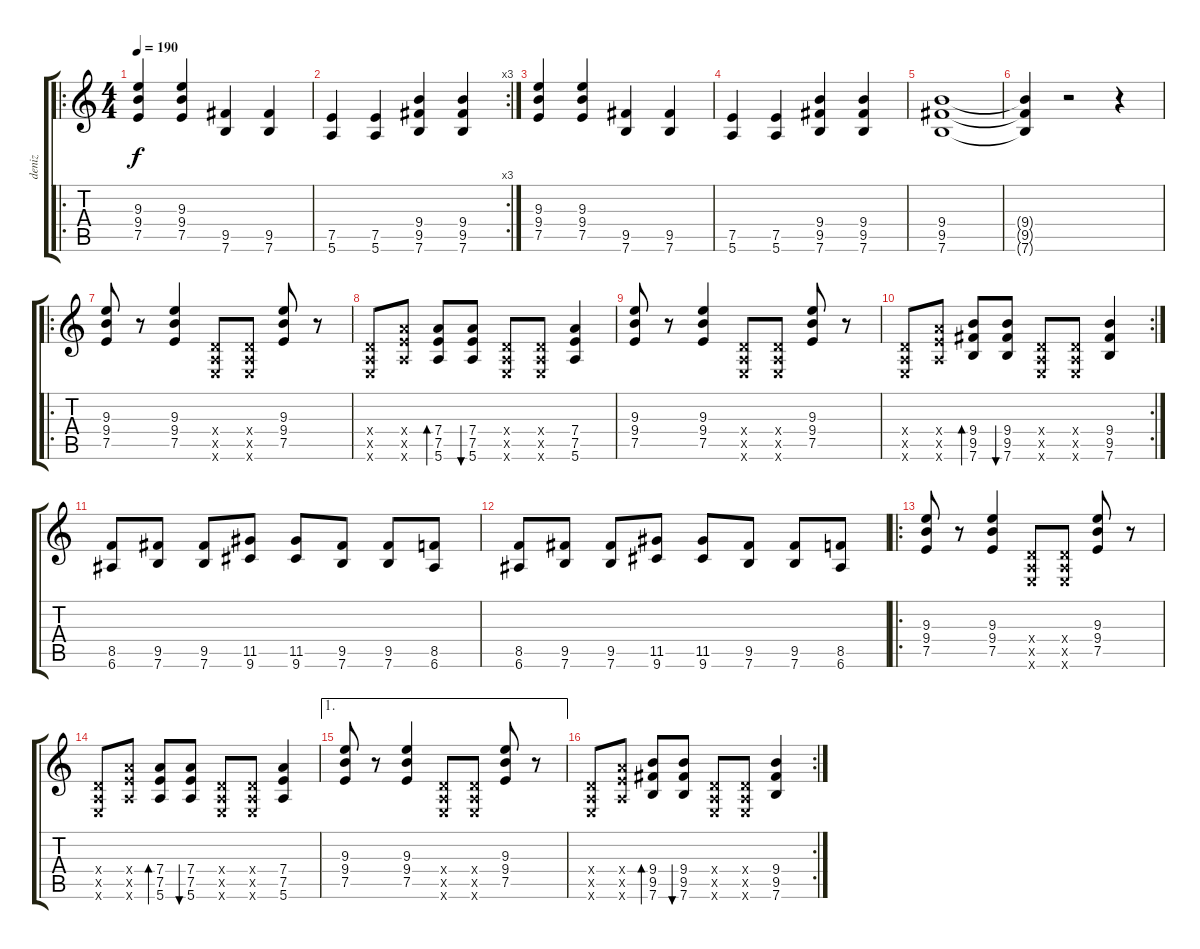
\track ("deniz" "deniz") {instrument distortionguitar}
\staff {score tabs}
\tuning (E4 B3 G3 D3 A2 E2) {hide}
\ro
\ts (4 4)
\tempo 190
\clef g2
\ks c
(9.3 9.4 7.5).4{dy f} (9.3 9.4 7.5).4 (9.5 7.6).4 (9.5 7.6).4 |
\rc 3
(7.5 5.6).4 (7.5 5.6).4 (9.4 9.5 7.6).4 (9.4 9.5 7.6).4 |
(9.3 9.4 7.5).4 (9.3 9.4 7.5).4 (9.5 7.6).4 (9.5 7.6).4 |
(7.5 5.6).4 (7.5 5.6).4 (9.4 9.5 7.6).4 (9.4 9.5 7.6).4 |
(9.4 9.5 7.6).1 |
(9.4{t} 9.5{t} 7.6{t}).4 r.2 r.4 |
\ro
(9.3 9.4 7.5).8 r.8 (9.3 9.4 7.5).4 (0.4{x} 0.5{x} 0.6{x}).8 (0.4{x} 0.5{x} 0.6{x}).8 (9.3 9.4 7.5).8 r.8 |
(0.4{x} 0.5{x} 0.6{x}).8 (7.4{x} 7.5{x} 5.6{x}).8 (7.4 7.5 5.6).8{bd 60} (7.4 7.5 5.6).8{bu 60} (0.4{x} 0.5{x} 0.6{x}).8 (0.4{x} 0.5{x} 0.6{x}).8 (7.4 7.5 5.6).4 |
(9.3 9.4 7.5).8 r.8 (9.3 9.4 7.5).4 (0.4{x} 0.5{x} 0.6{x}).8 (0.4{x} 0.5{x} 0.6{x}).8 (9.3 9.4 7.5).8 r.8 |
\rc 2
(0.4{x} 0.5{x} 0.6{x}).8 (7.4{x} 7.5{x} 5.6{x}).8 (9.4 9.5 7.6).8{bd 60} (9.4 9.5 7.6).8{bu 60} (0.4{x} 0.5{x} 0.6{x}).8 (0.4{x} 0.5{x} 0.6{x}).8 (9.4 9.5 7.6).4 |
(8.5 6.6).8 (9.5 7.6).8 (9.5 7.6).8 (11.5 9.6).8 (11.5 9.6).8 (9.5 7.6).8 (9.5 7.6).8 (8.5 6.6).8 |
(8.5 6.6).8 (9.5 7.6).8 (9.5 7.6).8 (11.5 9.6).8 (11.5 9.6).8 (9.5 7.6).8 (9.5 7.6).8 (8.5 6.6).8 |
\ro
(9.3 9.4 7.5).8 r.8 (9.3 9.4 7.5).4 (0.4{x} 0.5{x} 0.6{x}).8 (0.4{x} 0.5{x} 0.6{x}).8 (9.3 9.4 7.5).8 r.8 |
(0.4{x} 0.5{x} 0.6{x}).8 (7.4{x} 7.5{x} 5.6{x}).8 (7.4 7.5 5.6).8{bd 60} (7.4 7.5 5.6).8{bu 60} (0.4{x} 0.5{x} 0.6{x}).8 (0.4{x} 0.5{x} 0.6{x}).8 (7.4 7.5 5.6).4 |
\ae 1
(9.3 9.4 7.5).8 r.8 (9.3 9.4 7.5).4 (0.4{x} 0.5{x} 0.6{x}).8 (0.4{x} 0.5{x} 0.6{x}).8 (9.3 9.4 7.5).8 r.8 |
\rc 2
(0.4{x} 0.5{x} 0.6{x}).8 (7.4{x} 7.5{x} 5.6{x}).8 (9.4 9.5 7.6).8{bd 60} (9.4 9.5 7.6).8{bu 60} (0.4{x} 0.5{x} 0.6{x}).8 (0.4{x} 0.5{x} 0.6{x}).8 (9.4 9.5 7.6).4
